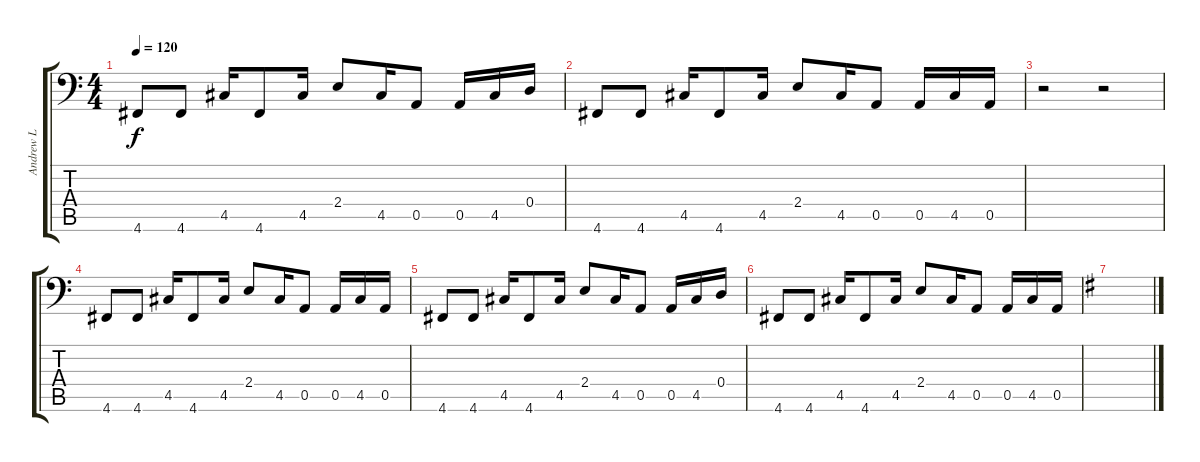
\track ("Andrew L" "Andrew L") {instrument electricbasspick}
\staff {score tabs}
\tuning (E4 B3 G2 D2 A1 D1) {hide}
\ts (4 4)
\tempo 120
\clef f4
\ks c
4.6.8{dy f} 4.6.8 4.5.16 4.6.8 4.5.16 2.4.8 4.5.16 0.5.8 0.5.16 4.5.16 0.4.16 |
4.6.8 4.6.8 4.5.16 4.6.8 4.5.16 2.4.8 4.5.16 0.5.8 0.5.16 4.5.16 0.5.16 |
r.2 r.2 |
4.6.8 4.6.8 4.5.16 4.6.8 4.5.16 2.4.8 4.5.16 0.5.8 0.5.16 4.5.16 0.5.16 |
4.6.8 4.6.8 4.5.16 4.6.8 4.5.16 2.4.8 4.5.16 0.5.8 0.5.16 4.5.16 0.4.16 |
4.6.8 4.6.8 4.5.16 4.6.8 4.5.16 2.4.8 4.5.16 0.5.8 0.5.16 4.5.16 0.5.16 |
\ks eminor
